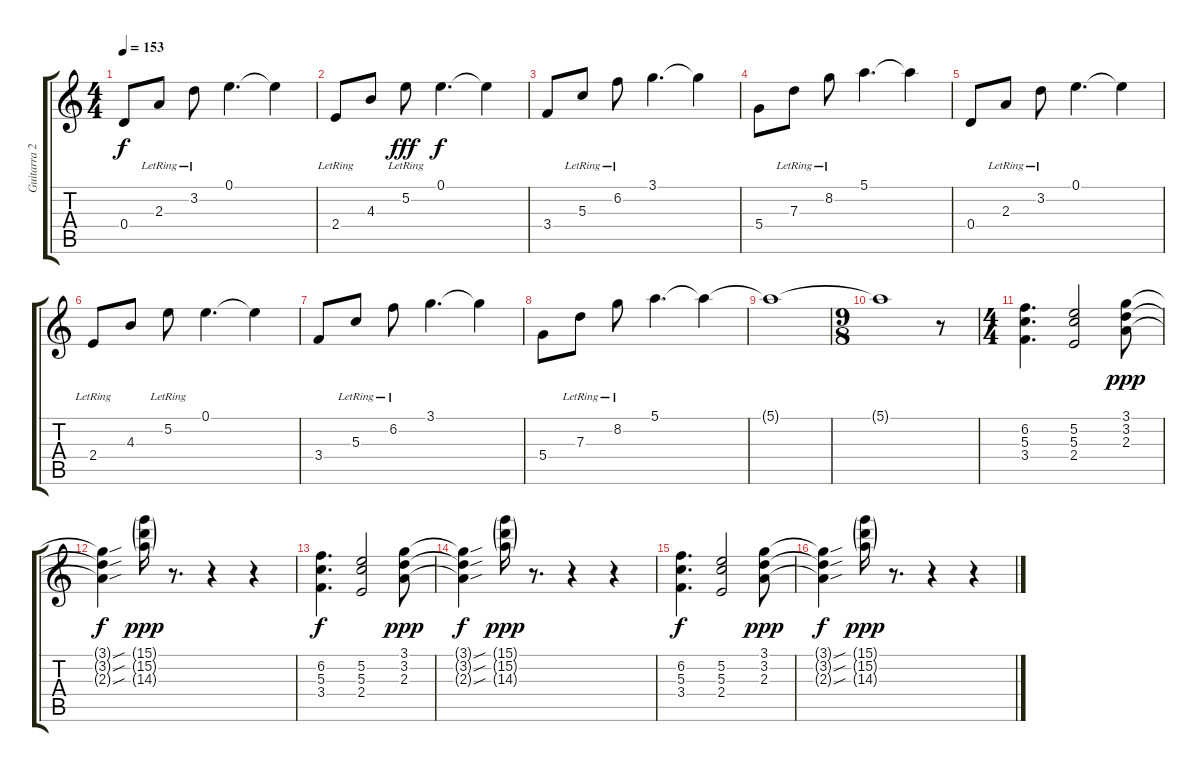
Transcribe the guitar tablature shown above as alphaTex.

\track ("Guitarra 2" "Guitarra 2") {instrument distortionguitar}
\staff {score tabs}
\tuning (E4 B3 G3 D3 A2 E2) {hide}
\ts (4 4)
\tempo 153
\clef g2
\ks c
0.4.8{dy f} 2.3{lr}.8 3.2{lr}.8 0.1.4{d} 0.1{t}.4 |
2.4{lr}.8 4.3.8 5.2{lr}.8{dy fff} 0.1.4{d dy f} 0.1{t}.4 |
3.4.8 5.3{lr}.8 6.2{lr}.8 3.1.4{d} 3.1{t}.4 |
5.4.8 7.3{lr}.8 8.2{lr}.8 5.1.4{d} 5.1{t}.4 |
0.4.8 2.3{lr}.8 3.2{lr}.8 0.1.4{d} 0.1{t}.4 |
2.4{lr}.8 4.3.8 5.2{lr}.8 0.1.4{d} 0.1{t}.4 |
3.4.8 5.3{lr}.8 6.2{lr}.8 3.1.4{d} 3.1{t}.4 |
5.4.8 7.3{lr}.8 8.2{lr}.8 5.1.4{d} 5.1{t}.4 |
5.1{t}.1{volume 5} |
\ts (9 8)
5.1{t}.1{volume 2} r.8 |
\ts (4 4)
(6.2 5.3 3.4).4{d volume 10} (5.2 5.3 2.4).2 (3.1 3.2 2.3).8{dy ppp} |
(3.1{sou t} 3.2{sou t} 2.3{sou t}).4{dy f} (15.1{g} 15.2{g} 14.3{g}).16{dy ppp} r.8{d} r.4 r.4 |
(6.2 5.3 3.4).4{d dy f} (5.2 5.3 2.4).2 (3.1 3.2 2.3).8{dy ppp} |
(3.1{sou t} 3.2{sou t} 2.3{sou t}).4{dy f} (15.1{g} 15.2{g} 14.3{g}).16{dy ppp} r.8{d} r.4 r.4 |
(6.2 5.3 3.4).4{d dy f} (5.2 5.3 2.4).2 (3.1 3.2 2.3).8{dy ppp} |
(3.1{sou t} 3.2{sou t} 2.3{sou t}).4{dy f} (15.1{g} 15.2{g} 14.3{g}).16{dy ppp} r.8{d} r.4 r.4
